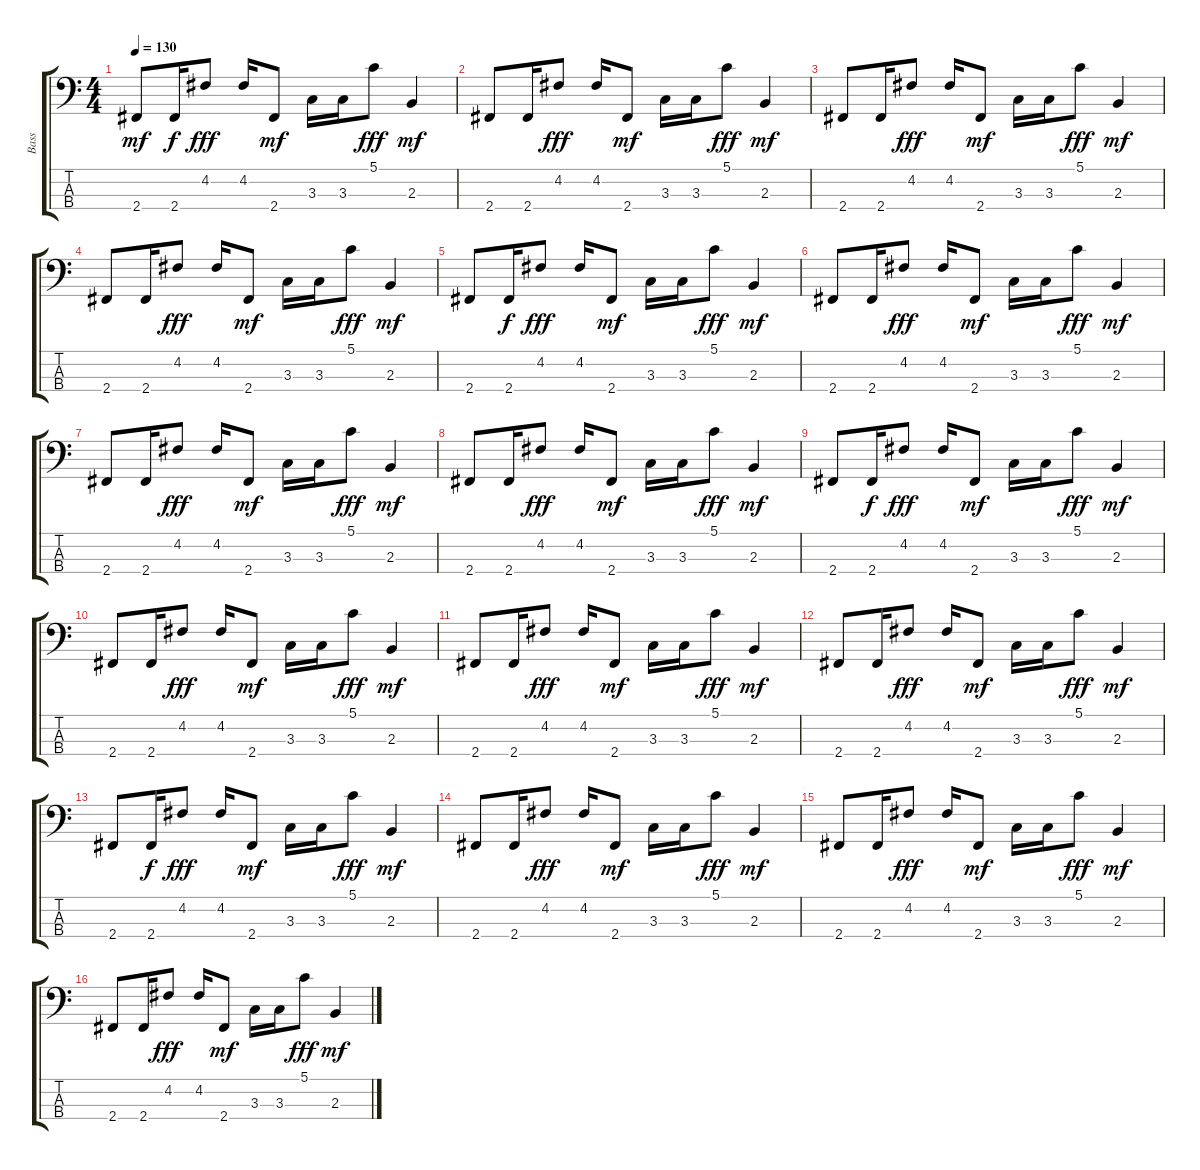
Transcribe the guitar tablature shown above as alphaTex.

\track ("Bass" "Bass") {instrument slapbass1}
\staff {score tabs}
\tuning (G2 D2 A1 E1) {hide}
\ts (4 4)
\tempo 130
\clef f4
\ks c
2.4.8{dy mf} 2.4.16{dy f} 4.2.8{dy fff} 4.2.16 2.4.8{dy mf} 3.3.16 3.3.16 5.1.8{dy fff} 2.3.4{dy mf} |
2.4.8 2.4.16 4.2.8{dy fff} 4.2.16 2.4.8{dy mf} 3.3.16 3.3.16 5.1.8{dy fff} 2.3.4{dy mf} |
2.4.8 2.4.16 4.2.8{dy fff} 4.2.16 2.4.8{dy mf} 3.3.16 3.3.16 5.1.8{dy fff} 2.3.4{dy mf} |
2.4.8 2.4.16 4.2.8{dy fff} 4.2.16 2.4.8{dy mf} 3.3.16 3.3.16 5.1.8{dy fff} 2.3.4{dy mf} |
2.4.8 2.4.16{dy f} 4.2.8{dy fff} 4.2.16 2.4.8{dy mf} 3.3.16 3.3.16 5.1.8{dy fff} 2.3.4{dy mf} |
2.4.8 2.4.16 4.2.8{dy fff} 4.2.16 2.4.8{dy mf} 3.3.16 3.3.16 5.1.8{dy fff} 2.3.4{dy mf} |
2.4.8 2.4.16 4.2.8{dy fff} 4.2.16 2.4.8{dy mf} 3.3.16 3.3.16 5.1.8{dy fff} 2.3.4{dy mf} |
2.4.8 2.4.16 4.2.8{dy fff} 4.2.16 2.4.8{dy mf} 3.3.16 3.3.16 5.1.8{dy fff} 2.3.4{dy mf} |
2.4.8 2.4.16{dy f} 4.2.8{dy fff} 4.2.16 2.4.8{dy mf} 3.3.16 3.3.16 5.1.8{dy fff} 2.3.4{dy mf} |
2.4.8 2.4.16 4.2.8{dy fff} 4.2.16 2.4.8{dy mf} 3.3.16 3.3.16 5.1.8{dy fff} 2.3.4{dy mf} |
2.4.8 2.4.16 4.2.8{dy fff} 4.2.16 2.4.8{dy mf} 3.3.16 3.3.16 5.1.8{dy fff} 2.3.4{dy mf} |
2.4.8 2.4.16 4.2.8{dy fff} 4.2.16 2.4.8{dy mf} 3.3.16 3.3.16 5.1.8{dy fff} 2.3.4{dy mf} |
2.4.8 2.4.16{dy f} 4.2.8{dy fff} 4.2.16 2.4.8{dy mf} 3.3.16 3.3.16 5.1.8{dy fff} 2.3.4{dy mf} |
2.4.8 2.4.16 4.2.8{dy fff} 4.2.16 2.4.8{dy mf} 3.3.16 3.3.16 5.1.8{dy fff} 2.3.4{dy mf} |
2.4.8 2.4.16 4.2.8{dy fff} 4.2.16 2.4.8{dy mf} 3.3.16 3.3.16 5.1.8{dy fff} 2.3.4{dy mf} |
2.4.8 2.4.16 4.2.8{dy fff} 4.2.16 2.4.8{dy mf} 3.3.16 3.3.16 5.1.8{dy fff} 2.3.4{dy mf}
